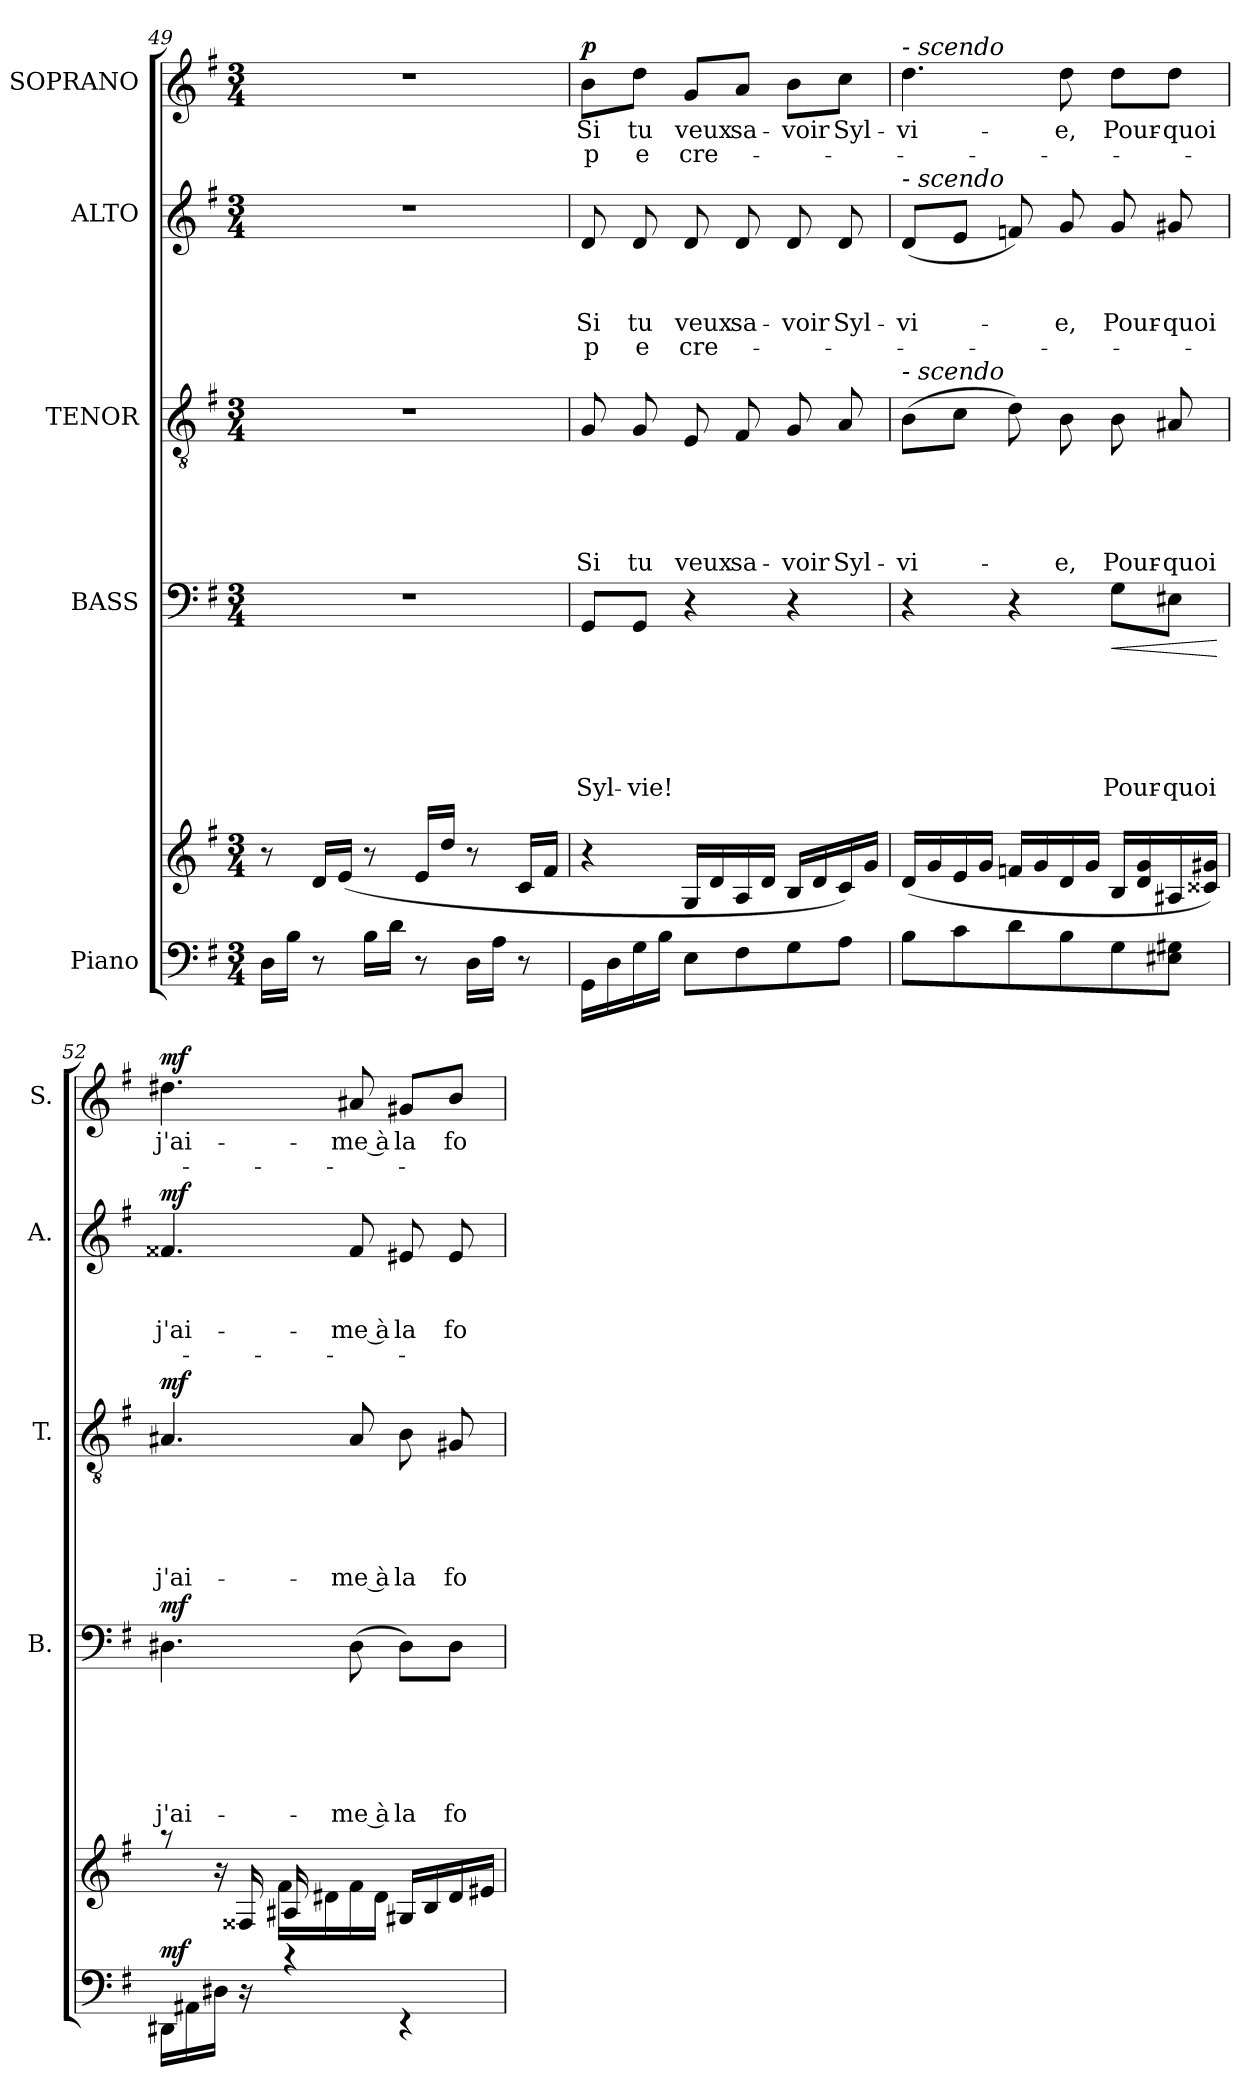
**kern	**kern	**dynam	**kern	**text	**text	**text	**text	**text	**text	**dynam	**kern	**text	**text	**text	**text	**text	**dynam	**kern	**text	**text	**text	**text	**dynam	**kern	**text	**text	**dynam
*part5	*part5	*part5	*part4	*part4	*part4	*part4	*part4	*part4	*part4	*part4	*part3	*part3	*part3	*part3	*part3	*part3	*part3	*part2	*part2	*part2	*part2	*part2	*part2	*part1	*part1	*part1	*part1
*staff6	*staff5	*staff5/6	*staff4	*staff4	*staff4	*staff4	*staff4	*staff4	*staff4	*staff4	*staff3	*staff3	*staff3	*staff3	*staff3	*staff3	*staff3	*staff2	*staff2	*staff2	*staff2	*staff2	*staff2	*staff1	*staff1	*staff1	*staff1
*I"Piano	*	*	*I"BASS	*	*	*	*	*	*	*	*I"TENOR	*	*	*	*	*	*	*I"ALTO	*	*	*	*	*	*I"SOPRANO	*	*	*
*	*	*	*I'B.	*	*	*	*	*	*	*	*I'T.	*	*	*	*	*	*	*I'A.	*	*	*	*	*	*I'S.	*	*	*
*clefF4	*clefG2	*	*clefF4	*	*	*	*	*	*	*	*clefGv2	*	*	*	*	*	*	*clefG2	*	*	*	*	*	*clefG2	*	*	*
*k[f#]	*k[f#]	*	*k[f#]	*	*	*	*	*	*	*	*k[f#]	*	*	*	*	*	*	*k[f#]	*	*	*	*	*	*k[f#]	*	*	*
*G:	*G:	*	*G:	*	*	*	*	*	*	*	*G:	*	*	*	*	*	*	*G:	*	*	*	*	*	*G:	*	*	*
*M3/4	*M3/4	*	*M3/4	*	*	*	*	*	*	*	*M3/4	*	*	*	*	*	*	*M3/4	*	*	*	*	*	*M3/4	*	*	*
=49	=49	=49	=49	=49	=49	=49	=49	=49	=49	=49	=49	=49	=49	=49	=49	=49	=49	=49	=49	=49	=49	=49	=49	=49	=49	=49	=49
!	!	!	!LO:N:vis=1	!	!	!	!	!	!	!	!LO:N:vis=1	!	!	!	!	!	!	!LO:N:vis=1	!	!	!	!	!	!LO:N:vis=1	!	!	!
(<16D\LL	8r	.	2.r	.	.	.	.	.	.	.	2.r	.	.	.	.	.	.	2.r	.	.	.	.	.	2.r	.	.	.
16B\JJ	.	.	.	.	.	.	.	.	.	.	.	.	.	.	.	.	.	.	.	.	.	.	.	.	.	.	.
8r	16d/LL	.	.	.	.	.	.	.	.	.	.	.	.	.	.	.	.	.	.	.	.	.	.	.	.	.	.
.	(16e/JJ	.	.	.	.	.	.	.	.	.	.	.	.	.	.	.	.	.	.	.	.	.	.	.	.	.	.
16B\LL	8r	.	.	.	.	.	.	.	.	.	.	.	.	.	.	.	.	.	.	.	.	.	.	.	.	.	.
16d\JJ	.	.	.	.	.	.	.	.	.	.	.	.	.	.	.	.	.	.	.	.	.	.	.	.	.	.	.
8r	16e/LL	.	.	.	.	.	.	.	.	.	.	.	.	.	.	.	.	.	.	.	.	.	.	.	.	.	.
.	16dd/JJ	.	.	.	.	.	.	.	.	.	.	.	.	.	.	.	.	.	.	.	.	.	.	.	.	.	.
16D\LL	8r	.	.	.	.	.	.	.	.	.	.	.	.	.	.	.	.	.	.	.	.	.	.	.	.	.	.
16A\JJ	.	.	.	.	.	.	.	.	.	.	.	.	.	.	.	.	.	.	.	.	.	.	.	.	.	.	.
8r	16c/LL	.	.	.	.	.	.	.	.	.	.	.	.	.	.	.	.	.	.	.	.	.	.	.	.	.	.
.	16f#/JJ	.	.	.	.	.	.	.	.	.	.	.	.	.	.	.	.	.	.	.	.	.	.	.	.	.	.
=50	=50	=50	=50	=50	=50	=50	=50	=50	=50	=50	=50	=50	=50	=50	=50	=50	=50	=50	=50	=50	=50	=50	=50	=50	=50	=50	=50
!	!	!	!	!	!	!	!	!	!LO:LY:b	!	!	!	!	!	!	!LO:LY:b	!	!	!	!	!LO:LY:b	!LO:LY:b	!	!	!LO:LY:b	!LO:LY:b	!LO:DY:a
16GG\LL	4r	.	8GG/L	.	.	.	.	.	Syl-	.	8G/	.	.	.	.	Si	.	8d/	.	.	Si	p	.	8b\L	Si	p	p
16D\	.	.	.	.	.	.	.	.	.	.	.	.	.	.	.	.	.	.	.	.	.	.	.	.	.	.	.
!	!	!	!	!	!	!	!	!	!LO:LY:b	!	!	!	!	!	!	!LO:LY:b	!	!	!	!	!LO:LY:b	!LO:LY:b	!	!	!LO:LY:b	!LO:LY:b	!
16G\	.	.	8GG/J	.	.	.	.	.	-vie!	.	8G/	.	.	.	.	tu	.	8d/	.	.	tu	e	.	8dd\J	tu	e	.
16B\JJ	.	.	.	.	.	.	.	.	.	.	.	.	.	.	.	.	.	.	.	.	.	.	.	.	.	.	.
!	!	!	!	!	!	!	!	!	!	!	!	!	!	!	!	!LO:LY:b	!	!	!	!	!LO:LY:b	!LO:LY:b	!	!	!LO:LY:b	!LO:LY:b	!
8E\L	16G/LL	.	4r	.	.	.	.	.	.	.	8E/	.	.	.	.	veux	.	8d/	.	.	veux	cre-	.	8g/L	veux	cre-	.
.	16d/	.	.	.	.	.	.	.	.	.	.	.	.	.	.	.	.	.	.	.	.	.	.	.	.	.	.
!	!	!	!	!	!	!	!	!	!	!	!	!	!	!	!	!LO:LY:b	!	!	!	!	!LO:LY:b	!	!	!	!LO:LY:b	!	!
8F#\	16A/	.	.	.	.	.	.	.	.	.	8F#/	.	.	.	.	sa-	.	8d/	.	.	sa-	.	.	8a/J	sa-	.	.
.	16d/JJ	.	.	.	.	.	.	.	.	.	.	.	.	.	.	.	.	.	.	.	.	.	.	.	.	.	.
!	!	!	!	!	!	!	!	!	!	!	!	!	!	!	!	!LO:LY:b	!	!	!	!	!LO:LY:b	!	!	!	!LO:LY:b	!	!
8G\	16B/LL	.	4r	.	.	.	.	.	.	.	8G/	.	.	.	.	-voir	.	8d/	.	.	-voir	.	.	8b\L	-voir	.	.
.	16d/	.	.	.	.	.	.	.	.	.	.	.	.	.	.	.	.	.	.	.	.	.	.	.	.	.	.
!	!	!	!	!	!	!	!	!	!	!	!	!	!	!	!	!LO:LY:b	!	!	!	!	!LO:LY:b	!	!	!	!LO:LY:b	!	!
8A\J	16c/)	.	.	.	.	.	.	.	.	.	8A/	.	.	.	.	Syl-	.	8d/	.	.	Syl-	.	.	8cc\J	Syl-	.	.
.	16g/JJ	.	.	.	.	.	.	.	.	.	.	.	.	.	.	.	.	.	.	.	.	.	.	.	.	.	.
!!LO:LB:g=z
=51	=51	=51	=51	=51	=51	=51	=51	=51	=51	=51	=51	=51	=51	=51	=51	=51	=51	=51	=51	=51	=51	=51	=51	=51	=51	=51	=51
!	!	!	!	!	!	!	!	!	!	!	!	!	!	!	!	!	!	!	!	!	!	!	!	!LO:TX:a:i:t=- scendo	!	!	!
!	!	!	!	!	!	!	!	!	!	!	!	!	!	!	!	!	!	!LO:TX:a:i:t=- scendo	!	!	!	!	!	!	!	!	!
!	!	!	!	!	!	!	!	!	!	!	!LO:TX:a:i:t=- scendo	!	!	!	!	!	!	!	!	!	!	!	!	!	!	!	!
!	!	!	!	!	!	!	!	!	!	!	!	!	!	!	!	!LO:LY:b	!	!	!	!	!LO:LY:b	!	!	!	!LO:LY:b	!	!
8B\L	(<16d/LL	.	4r	.	.	.	.	.	.	.	(>8B\L	.	.	.	.	-vi-	.	(<8d/L	.	.	-vi-	.	.	4.dd\	-vi-	.	.
.	16g/	.	.	.	.	.	.	.	.	.	.	.	.	.	.	.	.	.	.	.	.	.	.	.	.	.	.
8c\	16e/	.	.	.	.	.	.	.	.	.	8c\J	.	.	.	.	.	.	8e/J	.	.	.	.	.	.	.	.	.
.	16g/JJ	.	.	.	.	.	.	.	.	.	.	.	.	.	.	.	.	.	.	.	.	.	.	.	.	.	.
8d\	16fn/LL	.	4r	.	.	.	.	.	.	.	8d\)	.	.	.	.	.	.	8fn/)	.	.	.	.	.	.	.	.	.
.	16g/	.	.	.	.	.	.	.	.	.	.	.	.	.	.	.	.	.	.	.	.	.	.	.	.	.	.
!	!	!	!	!	!	!	!	!	!	!	!	!	!	!	!	!LO:LY:b	!	!	!	!	!LO:LY:b	!	!	!	!LO:LY:b	!	!
8B\	16d/	.	.	.	.	.	.	.	.	.	8B\	.	.	.	.	-e,	.	8g/	.	.	-e,	.	.	8dd\	-e,	.	.
.	16g/JJ	.	.	.	.	.	.	.	.	.	.	.	.	.	.	.	.	.	.	.	.	.	.	.	.	.	.
!	!	!	!	!	!	!	!	!	!LO:LY:b	!LO:HP:b	!	!	!	!	!	!LO:LY:b	!	!	!	!	!LO:LY:b	!	!	!	!LO:LY:b	!	!
8G\	16B/LL	.	8G\L	.	.	.	.	.	Pour-	<	8B\	.	.	.	.	Pour-	.	8g/	.	.	Pour-	.	.	8dd\L	Pour-	.	.
.	16d/ 16g/	.	.	.	.	.	.	.	.	.	.	.	.	.	.	.	.	.	.	.	.	.	.	.	.	.	.
!	!	!	!	!	!	!	!	!	!LO:LY:b:rj	!	!	!	!	!	!	!LO:LY:b:rj	!	!	!	!	!LO:LY:b:rj	!	!	!	!LO:LY:b:rj	!	!
8E#X\ 8G#X\J	16A#X/	.	8E#X\J	.	.	.	.	.	-quoi	.	8A#X/	.	.	.	.	-quoi	.	8g#X/	.	.	-quoi	.	.	8dd\J	-quoi	.	.
.	16c##X/ 16g#X/JJ)	.	.	.	.	.	.	.	.	.	.	.	.	.	.	.	.	.	.	.	.	.	.	.	.	.	.
.	.	.	.	.	.	.	.	.	.	[	.	.	.	.	.	.	.	.	.	.	.	.	.	.	.	.	.
=52	=52	=52	=52	=52	=52	=52	=52	=52	=52	=52	=52	=52	=52	=52	=52	=52	=52	=52	=52	=52	=52	=52	=52	=52	=52	=52	=52
*^	*^	*	*	*	*	*	*	*	*	*	*	*	*	*	*	*	*	*	*	*	*	*	*	*	*	*	*
!	!	!	!	!LO:DY:a=2	!	!	!	!	!	!	!LO:LY:b	!LO:DY:a	!	!	!	!	!	!LO:LY:b	!LO:DY:a	!	!	!	!LO:LY:b	!	!LO:DY:a	!	!LO:LY:b	!	!LO:DY:a
16DD#X\LL	2ryy	8raa	4ryy	mf	4.D#X\	.	.	.	.	.	j'ai-	mf	4.A#X/	.	.	.	.	j'ai-	mf	4.f##X/	.	.	j'ai-	.	mf	4.dd#X\	j'ai-	.	mf
16AA#X\	.	.	.	.	.	.	.	.	.	.	.	.	.	.	.	.	.	.	.	.	.	.	.	.	.	.	.	.	.
16D#X\JJ	.	16ra	.	.	.	.	.	.	.	.	.	.	.	.	.	.	.	.	.	.	.	.	.	.	.	.	.	.	.
16rC	.	16F##X/	.	.	.	.	.	.	.	.	.	.	.	.	.	.	.	.	.	.	.	.	.	.	.	.	.	.	.
!	!	!	!LO:N:head=solid	!	!	!	!	!	!	!	!	!	!	!	!	!	!	!	!	!	!	!	!	!	!	!	!	!	!
4rc	.	16A#X/	16f#\LL	.	.	.	.	.	.	.	.	.	.	.	.	.	.	.	.	.	.	.	.	.	.	.	.	.	.
.	.	4..ryy	16d#X\	.	.	.	.	.	.	.	.	.	.	.	.	.	.	.	.	.	.	.	.	.	.	.	.	.	.
!	!	!	!	!	!	!	!	!	!	!	!LO:LY:b:rj	!	!	!	!	!	!	!LO:LY:b:rj	!	!	!	!	!LO:LY:b:rj	!	!	!	!LO:LY:b:rj	!	!
.	.	.	16f#\	.	(<8D#\	.	.	.	.	.	-me à	.	8A#/	.	.	.	.	-me à	.	8f##/	.	.	-me à	.	.	8a#X/	-me à	.	.
.	.	.	16d#\JJ	.	.	.	.	.	.	.	.	.	.	.	.	.	.	.	.	.	.	.	.	.	.	.	.	.	.
!	!	!	!	!	!	!	!	!	!	!	!LO:LY:b	!	!	!	!	!	!	!LO:LY:b	!	!	!	!	!LO:LY:b	!	!	!	!LO:LY:b	!	!
8ryy	4rEE	.	16G#X/LL	.	8D#\L)	.	.	.	.	.	la	.	8B\	.	.	.	.	la	.	8e#X/	.	.	la	.	.	8g#X/L	la	.	.
.	.	.	16B/	.	.	.	.	.	.	.	.	.	.	.	.	.	.	.	.	.	.	.	.	.	.	.	.	.	.
!	!	!	!	!	!	!	!	!	!	!	!LO:LY:b	!	!	!	!	!	!	!LO:LY:b	!	!	!	!	!LO:LY:b	!	!	!	!LO:LY:b	!	!
32ryy	.	.	16d#/	.	8D#\J	.	.	.	.	.	fo-	.	8G#X/	.	.	.	.	fo-	.	8e#/	.	.	fo-	.	.	8b/J	fo-	.	.
16.ryy	.	.	.	.	.	.	.	.	.	.	.	.	.	.	.	.	.	.	.	.	.	.	.	.	.	.	.	.	.
.	.	.	(16e#X/JJ	.	.	.	.	.	.	.	.	.	.	.	.	.	.	.	.	.	.	.	.	.	.	.	.	.	.
*v	*v	*	*	*	*	*	*	*	*	*	*	*	*	*	*	*	*	*	*	*	*	*	*	*	*	*	*	*	*
*	*v	*v	*	*	*	*	*	*	*	*	*	*	*	*	*	*	*	*	*	*	*	*	*	*	*	*	*	*
=	=	=	=	=	=	=	=	=	=	=	=	=	=	=	=	=	=	=	=	=	=	=	=	=	=	=	=
*-	*-	*-	*-	*-	*-	*-	*-	*-	*-	*-	*-	*-	*-	*-	*-	*-	*-	*-	*-	*-	*-	*-	*-	*-	*-	*-	*-
